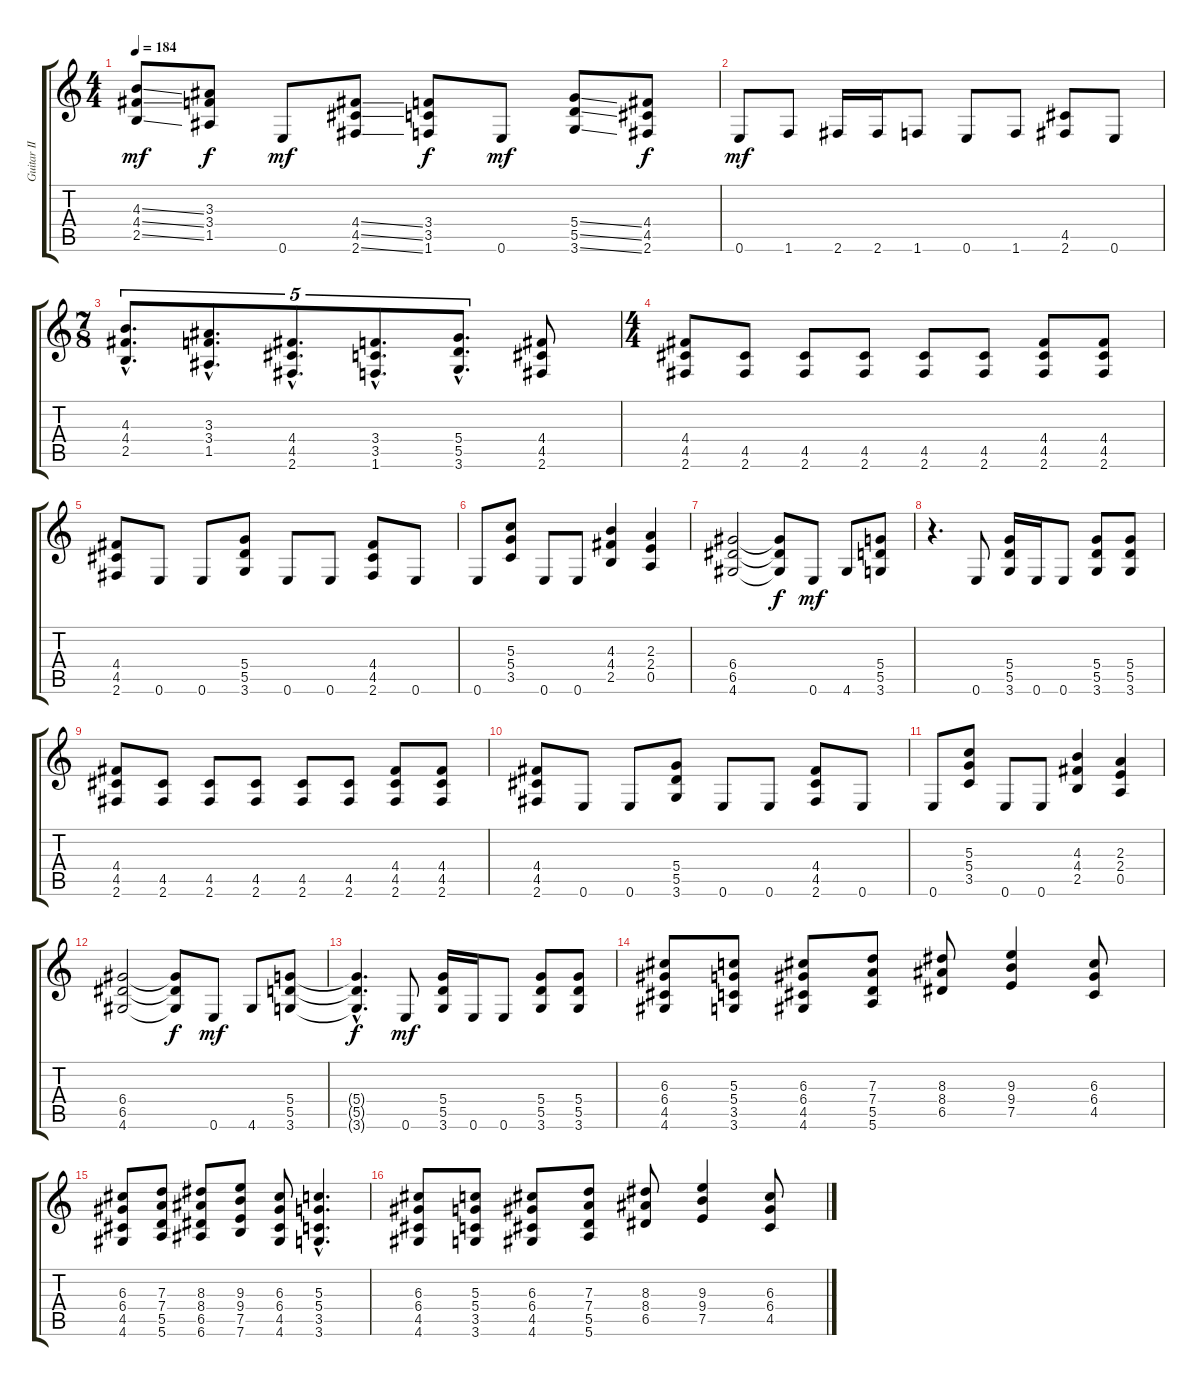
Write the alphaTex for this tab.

\track ("Guitar II" "Guitar II") {instrument distortionguitar}
\staff {score tabs}
\tuning (E4 B3 G3 D3 A2 E2) {hide}
\ts (4 4)
\tempo 184
\clef g2
\ks c
(4.3{ss} 4.4{ss} 2.5{ss}).8{dy mf} (3.3 3.4 1.5).8{dy f} 0.6.8{dy mf} (4.4{ss} 4.5{ss} 2.6{ss}).8 (3.4 3.5 1.6).8{dy f} 0.6.8{dy mf} (5.4{ss} 5.5{ss} 3.6{ss}).8 (4.4 4.5 2.6).8{dy f} |
0.6.8{dy mf} 1.6.8 2.6.16 2.6.16 1.6.8 0.6.8 1.6.8 (4.5 2.6).8 0.6.8 |
\ts (7 8)
(4.3{hac} 4.4{hac} 2.5{hac}).8{d tu (5 4)} (3.3{hac} 3.4{hac} 1.5{hac}).8{d tu (5 4)} (4.4{hac} 4.5{hac} 2.6{hac}).8{d tu (5 4)} (3.4{hac} 3.5{hac} 1.6{hac}).8{d tu (5 4)} (5.4{hac} 5.5{hac} 3.6{hac}).8{d tu (5 4)} (4.4 4.5 2.6).8 |
\ts (4 4)
(4.4 4.5 2.6).8 (4.5 2.6).8 (4.5 2.6).8 (4.5 2.6).8 (4.5 2.6).8 (4.5 2.6).8 (4.4 4.5 2.6).8 (4.4 4.5 2.6).8 |
(4.4 4.5 2.6).8 0.6.8 0.6.8 (5.4 5.5 3.6).8 0.6.8 0.6.8 (4.4 4.5 2.6).8 0.6.8 |
0.6.8 (5.3 5.4 3.5).8 0.6.8 0.6.8 (4.3 4.4 2.5).4 (2.3 2.4 0.5).4 |
(6.4 6.5 4.6).2 (6.4{t} 6.5{t} 4.6{t}).8{dy f} 0.6.8{dy mf} 4.6.8 (5.4 5.5 3.6).8 |
r.4{d} 0.6.8 (5.4 5.5 3.6).16 0.6.16 0.6.8 (5.4 5.5 3.6).8 (5.4 5.5 3.6).8 |
(4.4 4.5 2.6).8 (4.5 2.6).8 (4.5 2.6).8 (4.5 2.6).8 (4.5 2.6).8 (4.5 2.6).8 (4.4 4.5 2.6).8 (4.4 4.5 2.6).8 |
(4.4 4.5 2.6).8 0.6.8 0.6.8 (5.4 5.5 3.6).8 0.6.8 0.6.8 (4.4 4.5 2.6).8 0.6.8 |
0.6.8 (5.3 5.4 3.5).8 0.6.8 0.6.8 (4.3 4.4 2.5).4 (2.3 2.4 0.5).4 |
(6.4 6.5 4.6).2 (6.4{t} 6.5{t} 4.6{t}).8{dy f} 0.6.8{dy mf} 4.6.8 (5.4 5.5 3.6).8 |
(5.4{hac t} 5.5{hac t} 3.6{hac t}).4{d dy f} 0.6.8{dy mf} (5.4 5.5 3.6).16 0.6.16 0.6.8 (5.4 5.5 3.6).8 (5.4 5.5 3.6).8 |
(6.3 6.4 4.5 4.6).8 (5.3 5.4 3.5 3.6).8 (6.3 6.4 4.5 4.6).8 (7.3 7.4 5.5 5.6).8 (8.3 8.4 6.5).8 (9.3 9.4 7.5).4 (6.3 6.4 4.5).8 |
(6.3 6.4 4.5 4.6).8 (7.3 7.4 5.5 5.6).8 (8.3 8.4 6.5 6.6).8 (9.3 9.4 7.5 7.6).8 (6.3 6.4 4.5 4.6).8 (5.3{hac} 5.4{hac} 3.5{hac} 3.6{hac}).4{d} |
(6.3 6.4 4.5 4.6).8 (5.3 5.4 3.5 3.6).8 (6.3 6.4 4.5 4.6).8 (7.3 7.4 5.5 5.6).8 (8.3 8.4 6.5).8 (9.3 9.4 7.5).4 (6.3 6.4 4.5).8
